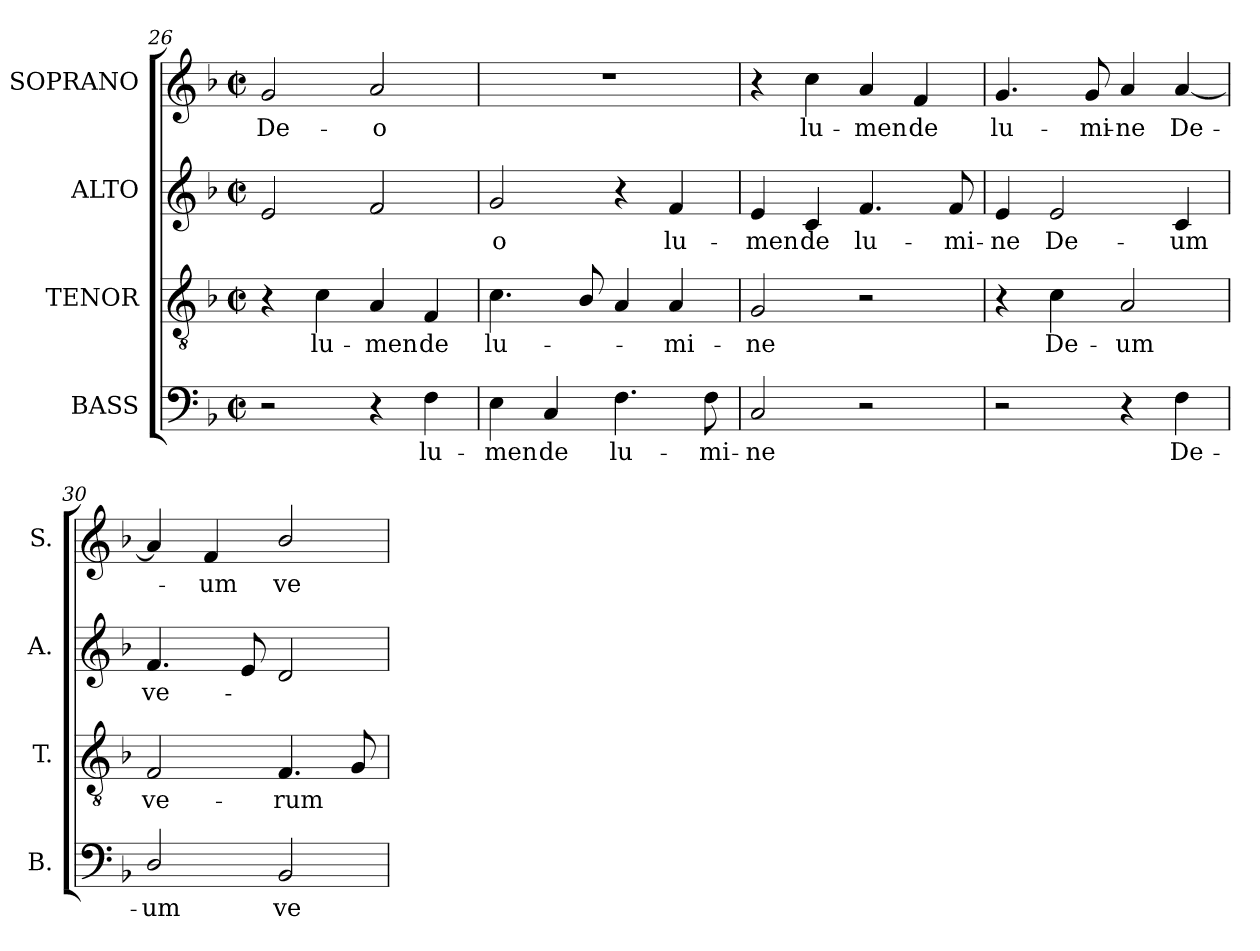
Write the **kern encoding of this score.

**kern	**text	**kern	**text	**kern	**text	**kern	**text
*part4	*part4	*part3	*part3	*part2	*part2	*part1	*part1
*staff4	*staff4	*staff3	*staff3	*staff2	*staff2	*staff1	*staff1
*I"BASS	*	*I"TENOR	*	*I"ALTO	*	*I"SOPRANO	*
*I'B.	*	*I'T.	*	*I'A.	*	*I'S.	*
!!LO:LB:g=z
*clefF4	*	*clefGv2	*	*clefG2	*	*clefG2	*
*	*	*ITrd7c12	*	*	*	*	*
*k[b-]	*	*k[b-]	*	*k[b-]	*	*k[b-]	*
*F:	*	*F:	*	*F:	*	*F:	*
*M2/2	*	*M2/2	*	*M2/2	*	*M2/2	*
*met(c|)	*	*met(c|)	*	*met(c|)	*	*met(c|)	*
=26	=26	=26	=26	=26	=26	=26	=26
!	!	!	!	!	!	!	!LO:LY:b:color=#000000
2r	.	4r	.	2ei/	.	2gi/	De-
!	!	!	!LO:LY:b:color=#000000	!	!	!	!
.	.	4Ci\	lu-	.	.	.	.
!	!	!	!LO:LY:b:color=#000000	!	!	!	!
!	!	!	!	!	!	!	!LO:LY:b:color=#000000
4r	.	4AAi/	-men	2fi/	.	2ai/	-o
!	!LO:LY:b:color=#000000	!	!	!	!	!	!
!	!	!	!LO:LY:b:color=#000000	!	!	!	!
4Fi\	lu-	4FFi/	de	.	.	.	.
=27	=27	=27	=27	=27	=27	=27	=27
!	!LO:LY:b:color=#000000	!	!	!	!	!	!
!	!	!	!LO:LY:b:color=#000000	!	!	!	!
!	!	!	!	!	!LO:LY:b:color=#000000	!	!
4Ei\	-men	4.Ci\	lu-	2gi/	-o	1r	.
!	!LO:LY:b:color=#000000	!	!	!	!	!	!
4Ci/	de	.	.	.	.	.	.
.	.	8BB-i/	.	.	.	.	.
!	!LO:LY:b:color=#000000	!	!	!	!	!	!
4.Fi\	lu-	4AAi/	.	4r	.	.	.
!	!	!	!LO:LY:b:color=#000000	!	!	!	!
!	!	!	!	!	!LO:LY:b:color=#000000	!	!
.	.	4AAi/	-mi-	4fi/	lu-	.	.
!	!LO:LY:b:color=#000000	!	!	!	!	!	!
8Fi\	-mi-	.	.	.	.	.	.
=28	=28	=28	=28	=28	=28	=28	=28
!	!LO:LY:b:color=#000000	!	!	!	!	!	!
!	!	!	!LO:LY:b:color=#000000	!	!	!	!
!	!	!	!	!	!LO:LY:b:color=#000000	!	!
2Ci/	-ne	2GGi/	-ne	4ei/	-men	4r	.
!	!	!	!	!	!LO:LY:b:color=#000000	!	!
!	!	!	!	!	!	!	!LO:LY:b:color=#000000
.	.	.	.	4ci/	de	4cci\	lu-
!	!	!	!	!	!LO:LY:b:color=#000000	!	!
!	!	!	!	!	!	!	!LO:LY:b:color=#000000
2r	.	2r	.	4.fi/	lu-	4ai/	-men
!	!	!	!	!	!	!	!LO:LY:b:color=#000000
.	.	.	.	.	.	4fi/	de
!	!	!	!	!	!LO:LY:b:color=#000000	!	!
.	.	.	.	8fi/	-mi-	.	.
=29	=29	=29	=29	=29	=29	=29	=29
!	!	!	!	!	!LO:LY:b:color=#000000	!	!
!	!	!	!	!	!	!	!LO:LY:b:color=#000000
2r	.	4r	.	4ei/	-ne	4.gi/	lu-
!	!	!	!LO:LY:b:color=#000000	!	!	!	!
!	!	!	!	!	!LO:LY:b:color=#000000	!	!
.	.	4Ci\	De-	2ei/	De-	.	.
!	!	!	!	!	!	!	!LO:LY:b:color=#000000
.	.	.	.	.	.	8gi/	-mi-
!	!	!	!LO:LY:b:color=#000000	!	!	!	!
!	!	!	!	!	!	!	!LO:LY:b:color=#000000
4r	.	2AAi/	-um	.	.	4ai/	-ne
!	!LO:LY:b:color=#000000	!	!	!	!	!	!
!	!	!	!	!	!LO:LY:b:color=#000000	!	!
!	!	!	!	!	!	!	!LO:LY:b:color=#000000
4Fi\	De-	.	.	4ci/	-um	[4ai/	De-
=30	=30	=30	=30	=30	=30	=30	=30
!	!LO:LY:b:color=#000000	!	!	!	!	!	!
!	!	!	!LO:LY:b:color=#000000	!	!	!	!
!	!	!	!	!	!LO:LY:b:color=#000000	!	!
2Di/	-um	2FFi/	ve-	4.fi/	ve-	4ai/]	.
!	!	!	!	!	!	!	!LO:LY:b:color=#000000
.	.	.	.	.	.	4fi/	-um
.	.	.	.	8ei/	.	.	.
!	!LO:LY:b:color=#000000	!	!	!	!	!	!
!	!	!	!LO:LY:b:color=#000000	!	!	!	!
!	!	!	!	!	!	!	!LO:LY:b:color=#000000
2BB-i/	ve-	4.FFi/	-rum	2di/	.	2b-i/	ve-
.	.	8GGi/	.	.	.	.	.
=	=	=	=	=	=	=	=
*-	*-	*-	*-	*-	*-	*-	*-
